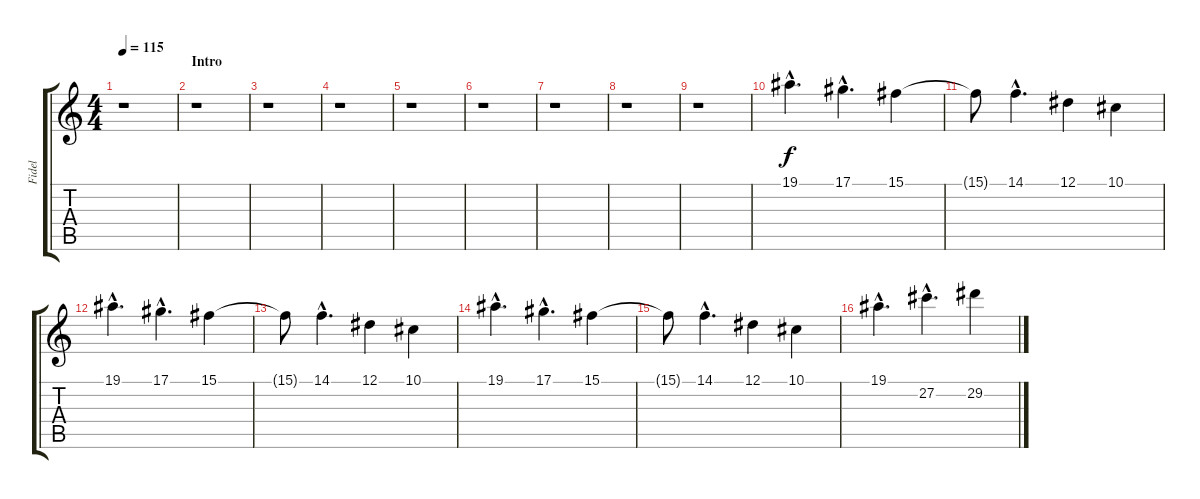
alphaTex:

\track ("Fidel" "Fidel") {instrument electricpiano2}
\staff {score tabs}
\tuning (Eb4 Bb3 Gb3 Db3 Ab2 Eb2) {hide}
\ts (4 4)
\tempo 115
\clef g2
\ks c
r.1{dy f instrument electricpiano2} |
\section ("" "Intro")
r.1 |
r.1 |
r.1 |
r.1 |
r.1 |
r.1 |
r.1 |
r.1 |
19.1{hac}.4{d} 17.1{hac}.4{d} 15.1.4 |
15.1{t}.8 14.1{hac}.4{d} 12.1.4 10.1.4 |
19.1{hac}.4{d} 17.1{hac}.4{d} 15.1.4 |
15.1{t}.8 14.1{hac}.4{d} 12.1.4 10.1.4 |
19.1{hac}.4{d} 17.1{hac}.4{d} 15.1.4 |
15.1{t}.8 14.1{hac}.4{d} 12.1.4 10.1.4 |
19.1{hac}.4{d} 27.2{hac}.4{d} 29.2.4
